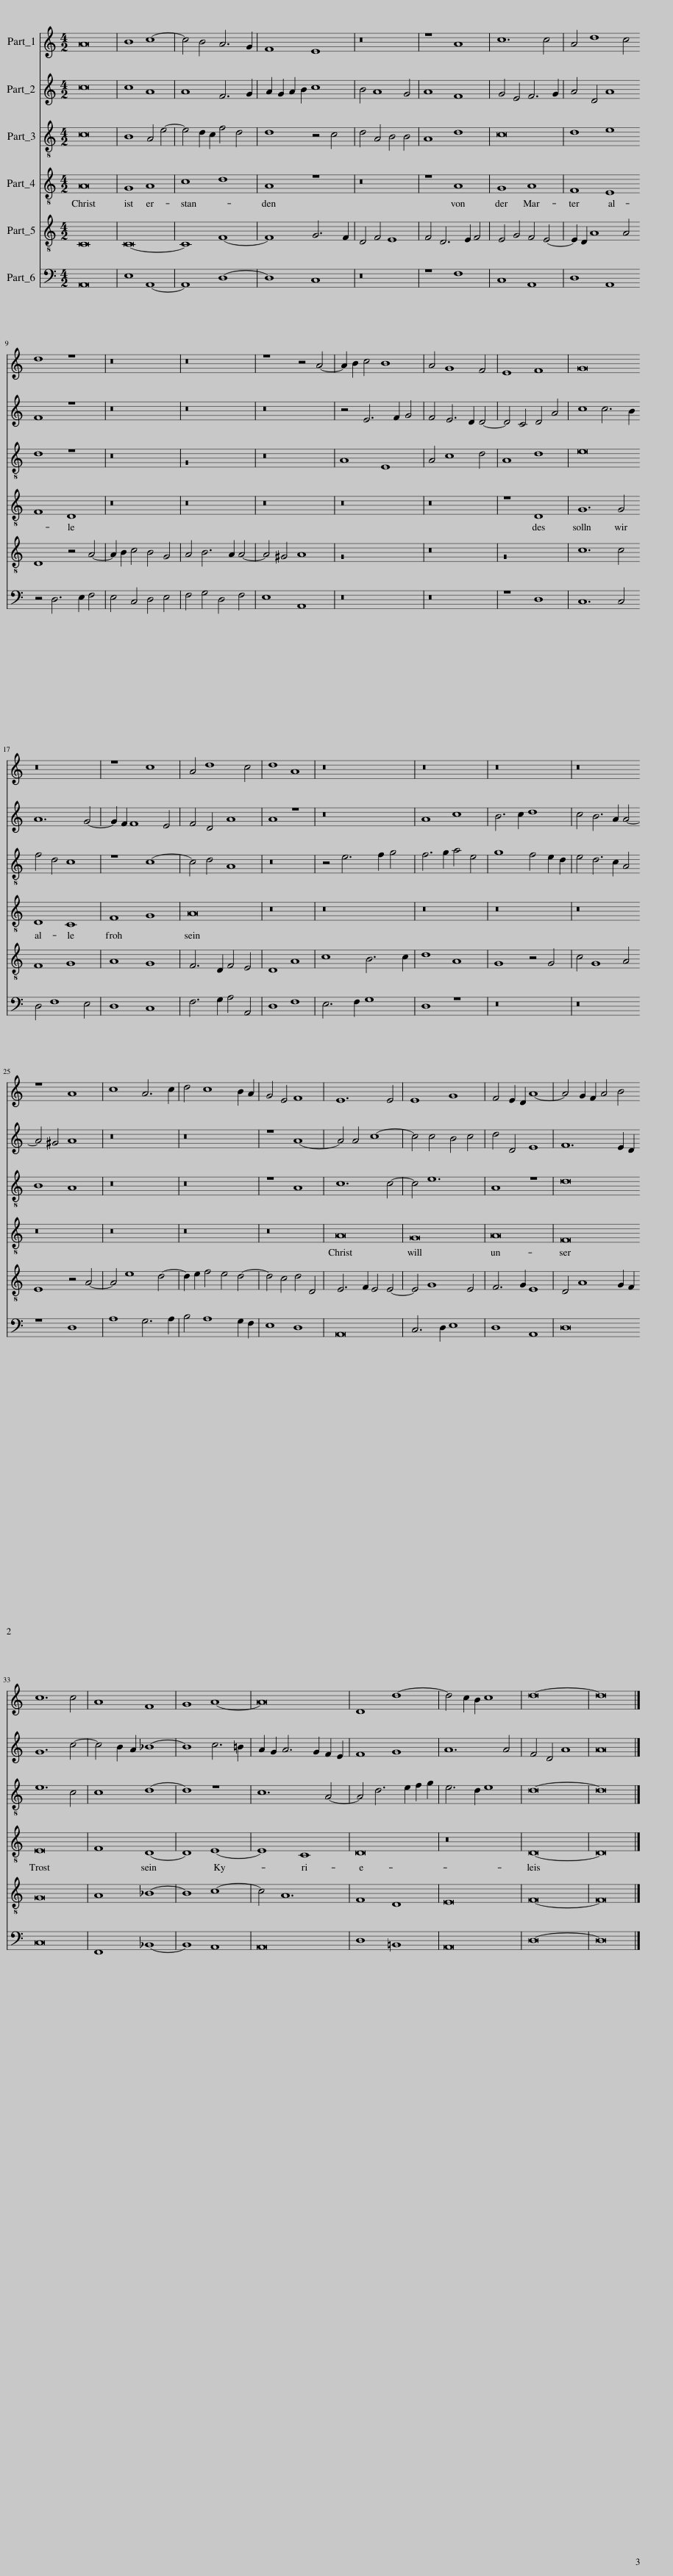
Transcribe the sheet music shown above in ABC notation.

X:1
%%score 1 2 3 4 5 6
L:1/8
M:4/2
I:linebreak $
K:C
V:1 treble
V:2 treble
V:3 treble-8
V:4 treble-8
V:5 treble-8
V:6 bass
V:1
 A16 | B8 c8- | c4 B4 A6 G2 | F8 E8 | z16 | %5
 z8 A8 | c12 c4 | A4 d8 c4 |$ d8 z8 | z16 | %10
 z16 | z8 z4 A4- | A2 B2 c4 B8 | A4 G8 F4 | E8 F8 | %15
 G16 |$ z16 | z8 c8 | A4 d8 c4 | d8 A8 | %20
 z16 | z16 | z16 | z16 |$ z8 A8 | %25
 c8 A6 c2 | d4 c8 B2 A2 | G4 E4 F8 | E12 E4 | E8 G8 | %30
 F4 E2 D2 A8- | A4 G2 F2 A4 B4 |$ c12 c4 | A8 F8 | G8 A8- | %35
 A16 | D8 d8- | d4 c2 B2 c8 | d16- | d16 |] %40
V:2
 c16 | c8 A8 | A8 F6 G2 | A2 G2 A2 B2 c8 | B4 A8 G4 | %5
 A8 F8 | G4 E4 F6 G2 | A4 D4 A8 |$ F8 z8 | z16 | %10
 z16 | z16 | z4 E6 F2 G4 | F4 E6 D2 D4- | D4 C4 D4 A4 | %15
 c8 c6 B2 |$ A12 G4- | G2 F2 F8 E4 | F4 D4 A8 | A8 z8 | %20
 z16 | A8 c8 | B6 c2 d8 | c4 B6 A2 A4- |$ A4 ^G4 A8 | %25
 z16 | z16 | z8 A8- | A4 A4 c8- | c4 c4 B4 c4 | %30
 d4 D4 E8 | F12 E2 D2 |$ G12 c4- | c4 B2 A2 _B8- | B8 c6 =B2 | %35
 A2 G2 A6 G2 F2 E2 | F8 G8 | A12 A4 | F4 D4 A8 | A16 |] %40
V:3
 c16 | B8 A4 e4- | e4 d2 c2 f4 d4 | d8 z4 c4 | d4 A4 B4 B4 | %5
 A8 d8 | c16 | d8 e8 |$ d8 z8 | z16 | %10
 z16 | z16 | A8 E8 | A4 c8 d4 | A8 d8 | %15
 e16 |$ f4 d4 c8 | z8 c8- | c4 d4 A8 | z16 | %20
 z4 e6 f2 g4 | f6 g2 a4 e4 | g8 f4 e2 d2 | e4 d6 c2 A4 |$ B8 A8 | %25
 z16 | z16 | z8 A8 | c12 c4- | c4 e12 | %30
 A8 z8 | d16 |$ e12 c4 | c8 d8- | d8 z8 | %35
 c12 A4- | A4 d6 e2 f2 g2 | e6 d2 e8 | d16- | d16 |] %40
V:4
 A16 | G8 A8 | c8 d8 | A8 z8 | z16 | %5
 z8 A8 | G8 A8 | F8 E8 |$ F8 D8 | z16 | %10
 z16 | z16 | z16 | z16 | z8 D8 | %15
 G12 G4 |$ D8 C8 | F8 G8 | A16 | z16 | %20
 z16 | z16 | z16 | z16 |$ z16 | %25
 z16 | z16 | z16 | A16 | G16 | %30
 A16 | F16 |$ E16 | F8 D8- | D8 E8- | %35
 E8 C8 | D16 | z16 | D16- | D16 |] %40
V:5
 C16 | C16- | C8 F8- | F8 G6 F2 | D4 F4 E8 | %5
 F4 D6 E2 F4 | E4 G4 F4 E4- | E2 D2 A8 A4 |$ D8 z4 A4- | A2 B2 c4 B4 G4 | %10
 A4 B6 A2 A4- | A4 ^G4 A8 | z16 | z16 | z16 | %15
 c12 c4 |$ F8 G8 | A8 G8 | F6 D2 F4 E4 | D8 A8 | %20
 c8 B6 c2 | d8 A8 | G8 z4 G4 | c4 G8 A4 |$ E8 z4 A4- | %25
 A4 e8 d4- | d2 e2 f4 e4 d4- | d4 c4 d4 D4 | E6 F2 E4 E4- | E4 G8 E4 | %30
 F6 G2 E8 | D4 A8 G2 F2 |$ G16 | A8 _B8- | B8 c8- | %35
 c4 A12 | F8 D8 | E16 | F16- | F16 |] %40
V:6
 A,,16 | E,8 A,,8- | A,,8 D,8- | D,8 C,8 | z16 | %5
 z8 F,8 | C,8 A,,8 | D,8 A,,8 |$ z4 D,6 E,2 F,4 | E,4 C,4 D,4 E,4 | %10
 F,4 G,4 D,4 F,4 | E,8 A,,8 | z16 | z16 | z8 D,8 | %15
 C,12 C,4 |$ D,4 F,8 E,4 | D,8 C,8 | F,6 G,2 A,4 A,,4 | D,8 F,8 | %20
 E,6 F,2 G,8 | D,8 z8 | z16 | z16 |$ z8 D,8 | %25
 A,8 G,6 A,2 | B,4 A,8 G,2 F,2 | E,8 D,8 | A,,16 | C,6 D,2 E,8 | %30
 D,8 A,,8 | D,16 |$ C,16 | F,,8 _B,,8- | B,,8 A,,8 | %35
 A,,16 | D,8 =B,,8 | A,,16 | D,16- | D,16 |] %40
